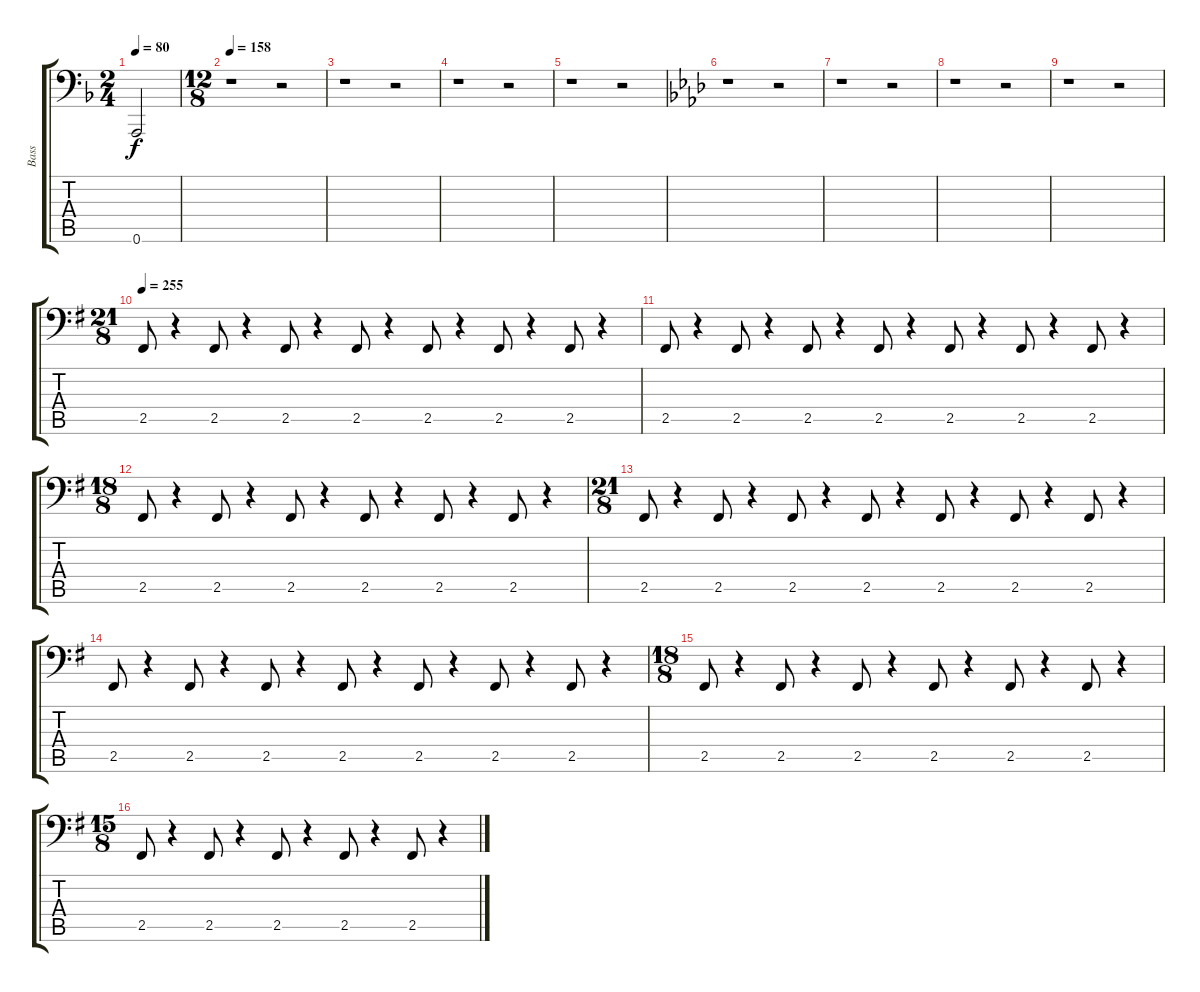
\track ("Bass" "Bass") {instrument electricbassfinger}
\staff {score tabs}
\tuning (B2 G2 D2 A1 E1 A0) {hide}
\ts (2 4)
\tempo 80
\clef f4
\ks f
0.6{t}.2{dy f} |
\ts (12 8)
\tempo 158
r.1 r.2 |
r.1 r.2 |
r.1 r.2 |
r.1 r.2 |
\ks ab
r.1 r.2 |
r.1 r.2 |
r.1 r.2 |
r.1 r.2 |
\ts (21 8)
\tempo 255
\ks g
2.5.8 r.4 2.5.8 r.4 2.5.8 r.4 2.5.8 r.4 2.5.8 r.4 2.5.8 r.4 2.5.8 r.4 |
2.5.8 r.4 2.5.8 r.4 2.5.8 r.4 2.5.8 r.4 2.5.8 r.4 2.5.8 r.4 2.5.8 r.4 |
\ts (18 8)
2.5.8 r.4 2.5.8 r.4 2.5.8 r.4 2.5.8 r.4 2.5.8 r.4 2.5.8 r.4 |
\ts (21 8)
2.5.8 r.4 2.5.8 r.4 2.5.8 r.4 2.5.8 r.4 2.5.8 r.4 2.5.8 r.4 2.5.8 r.4 |
2.5.8 r.4 2.5.8 r.4 2.5.8 r.4 2.5.8 r.4 2.5.8 r.4 2.5.8 r.4 2.5.8 r.4 |
\ts (18 8)
2.5.8 r.4 2.5.8 r.4 2.5.8 r.4 2.5.8 r.4 2.5.8 r.4 2.5.8 r.4 |
\ts (15 8)
2.5.8 r.4 2.5.8 r.4 2.5.8 r.4 2.5.8 r.4 2.5.8 r.4
